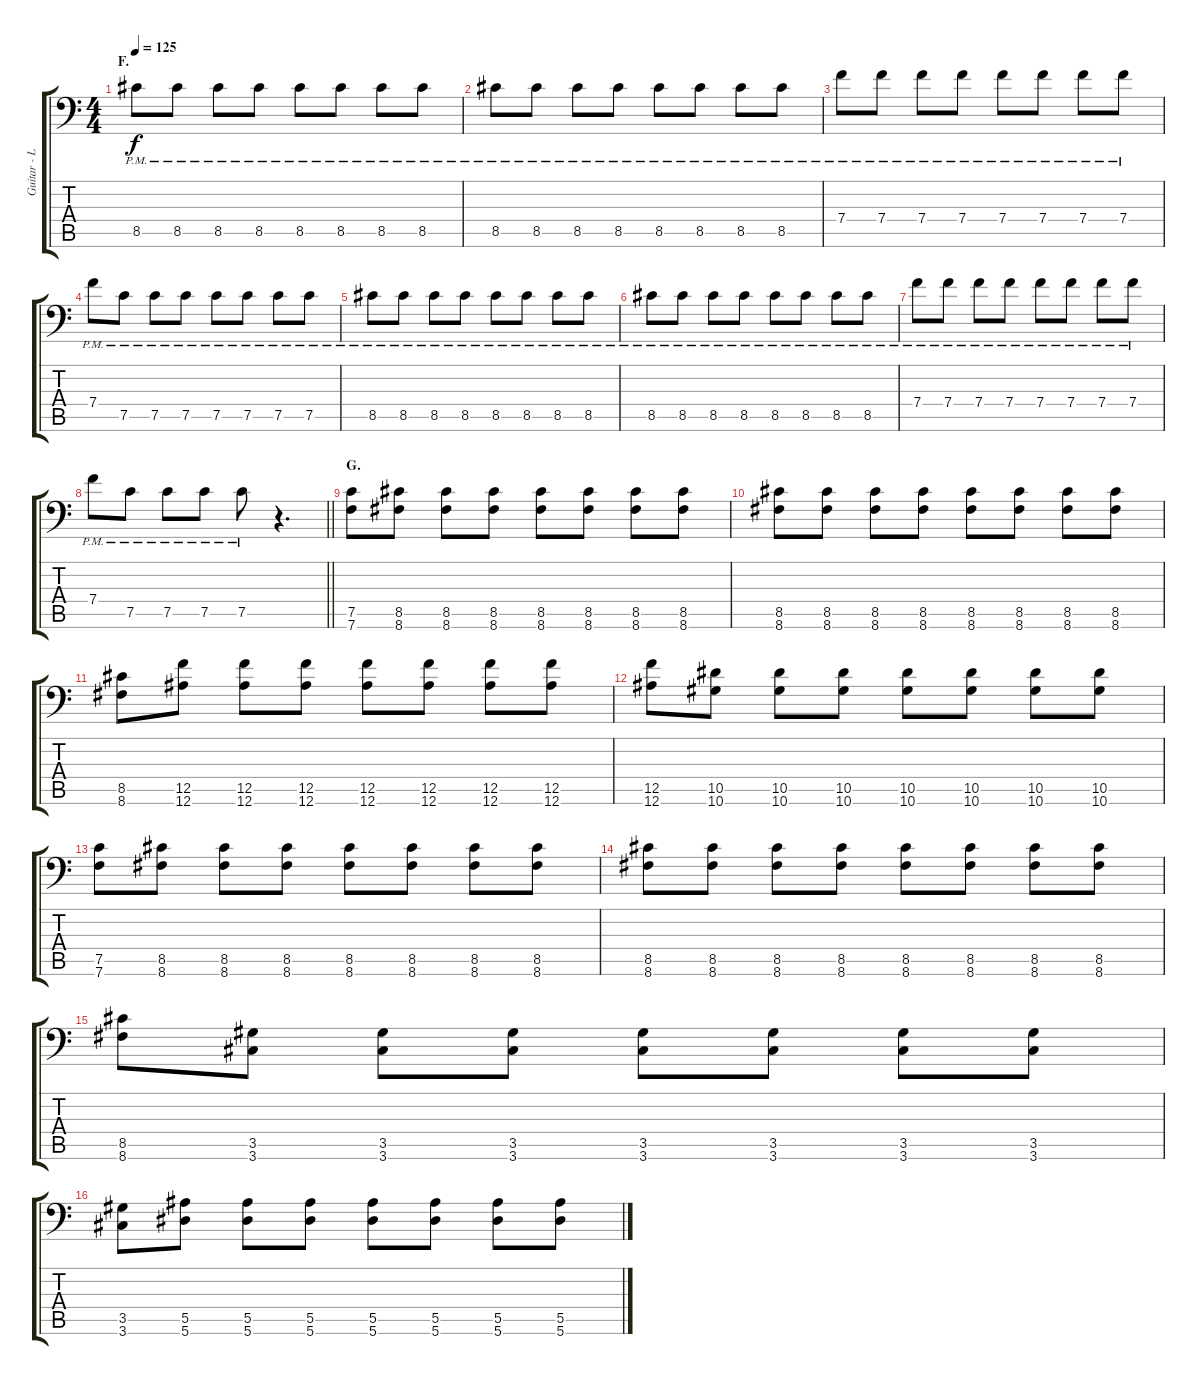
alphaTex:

\track ("Guitar - Left" "Guitar - L") {instrument distortionguitar}
\staff {score tabs}
\tuning (C4 G3 Eb3 Bb2 F2 Bb1) {hide}
\ts (4 4)
\section ("" "F.")
\tempo 125
\clef f4
\ks c
8.5{pm}.8{dy f} 8.5{pm}.8 8.5{pm}.8 8.5{pm}.8 8.5{pm}.8 8.5{pm}.8 8.5{pm}.8 8.5{pm}.8 |
8.5{pm}.8 8.5{pm}.8 8.5{pm}.8 8.5{pm}.8 8.5{pm}.8 8.5{pm}.8 8.5{pm}.8 8.5{pm}.8 |
7.4{pm}.8 7.4{pm}.8 7.4{pm}.8 7.4{pm}.8 7.4{pm}.8 7.4{pm}.8 7.4{pm}.8 7.4{pm}.8 |
7.4{pm}.8 7.5{pm}.8 7.5{pm}.8 7.5{pm}.8 7.5{pm}.8 7.5{pm}.8 7.5{pm}.8 7.5{pm}.8 |
8.5{pm}.8 8.5{pm}.8 8.5{pm}.8 8.5{pm}.8 8.5{pm}.8 8.5{pm}.8 8.5{pm}.8 8.5{pm}.8 |
8.5{pm}.8 8.5{pm}.8 8.5{pm}.8 8.5{pm}.8 8.5{pm}.8 8.5{pm}.8 8.5{pm}.8 8.5{pm}.8 |
7.4{pm}.8 7.4{pm}.8 7.4{pm}.8 7.4{pm}.8 7.4{pm}.8 7.4{pm}.8 7.4{pm}.8 7.4{pm}.8 |
\barLineRight lightlight
7.4{pm}.8 7.5{pm}.8 7.5{pm}.8 7.5{pm}.8 7.5{pm}.8 r.4{d} |
\section ("" "G.")
(7.5 7.6).8 (8.5 8.6).8 (8.5 8.6).8 (8.5 8.6).8 (8.5 8.6).8 (8.5 8.6).8 (8.5 8.6).8 (8.5 8.6).8 |
(8.5 8.6).8 (8.5 8.6).8 (8.5 8.6).8 (8.5 8.6).8 (8.5 8.6).8 (8.5 8.6).8 (8.5 8.6).8 (8.5 8.6).8 |
(8.5 8.6).8 (12.5 12.6).8 (12.5 12.6).8 (12.5 12.6).8 (12.5 12.6).8 (12.5 12.6).8 (12.5 12.6).8 (12.5 12.6).8 |
(12.5 12.6).8 (10.5 10.6).8 (10.5 10.6).8 (10.5 10.6).8 (10.5 10.6).8 (10.5 10.6).8 (10.5 10.6).8 (10.5 10.6).8 |
(7.5 7.6).8 (8.5 8.6).8 (8.5 8.6).8 (8.5 8.6).8 (8.5 8.6).8 (8.5 8.6).8 (8.5 8.6).8 (8.5 8.6).8 |
(8.5 8.6).8 (8.5 8.6).8 (8.5 8.6).8 (8.5 8.6).8 (8.5 8.6).8 (8.5 8.6).8 (8.5 8.6).8 (8.5 8.6).8 |
(8.5 8.6).8 (3.5 3.6).8 (3.5 3.6).8 (3.5 3.6).8 (3.5 3.6).8 (3.5 3.6).8 (3.5 3.6).8 (3.5 3.6).8 |
(3.5 3.6).8 (5.5 5.6).8 (5.5 5.6).8 (5.5 5.6).8 (5.5 5.6).8 (5.5 5.6).8 (5.5 5.6).8 (5.5 5.6).8
